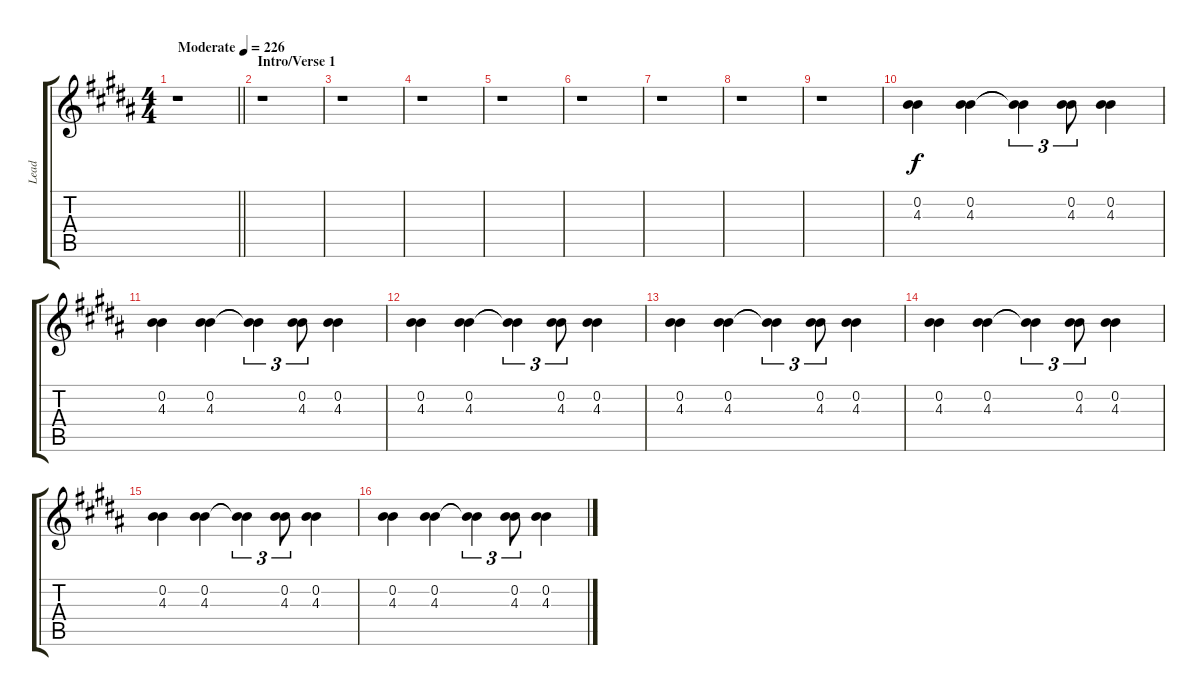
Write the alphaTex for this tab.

\track ("Lead" "Lead") {instrument overdrivenguitar}
\staff {score tabs}
\tuning (E4 B3 G3 D3 A2 E2) {hide}
\ts (4 4)
\tempo (226 "Moderate")
\clef g2
\barLineRight lightlight
\ks b
r.1{dy f instrument overdrivenguitar} |
\section ("" "Intro/Verse 1")
r.1 |
r.1 |
r.1 |
r.1 |
r.1 |
r.1 |
r.1 |
r.1 |
(0.2 4.3).4 (0.2 4.3).4 (0.2{t} 4.3{t}).4{tu (3 2)} (0.2 4.3).8{tu (3 2)} (0.2 4.3).4 |
(0.2 4.3).4 (0.2 4.3).4 (0.2{t} 4.3{t}).4{tu (3 2)} (0.2 4.3).8{tu (3 2)} (0.2 4.3).4 |
(0.2 4.3).4 (0.2 4.3).4 (0.2{t} 4.3{t}).4{tu (3 2)} (0.2 4.3).8{tu (3 2)} (0.2 4.3).4 |
(0.2 4.3).4 (0.2 4.3).4 (0.2{t} 4.3{t}).4{tu (3 2)} (0.2 4.3).8{tu (3 2)} (0.2 4.3).4 |
(0.2 4.3).4 (0.2 4.3).4 (0.2{t} 4.3{t}).4{tu (3 2)} (0.2 4.3).8{tu (3 2)} (0.2 4.3).4 |
(0.2 4.3).4 (0.2 4.3).4 (0.2{t} 4.3{t}).4{tu (3 2)} (0.2 4.3).8{tu (3 2)} (0.2 4.3).4 |
(0.2 4.3).4 (0.2 4.3).4 (0.2{t} 4.3{t}).4{tu (3 2)} (0.2 4.3).8{tu (3 2)} (0.2 4.3).4
